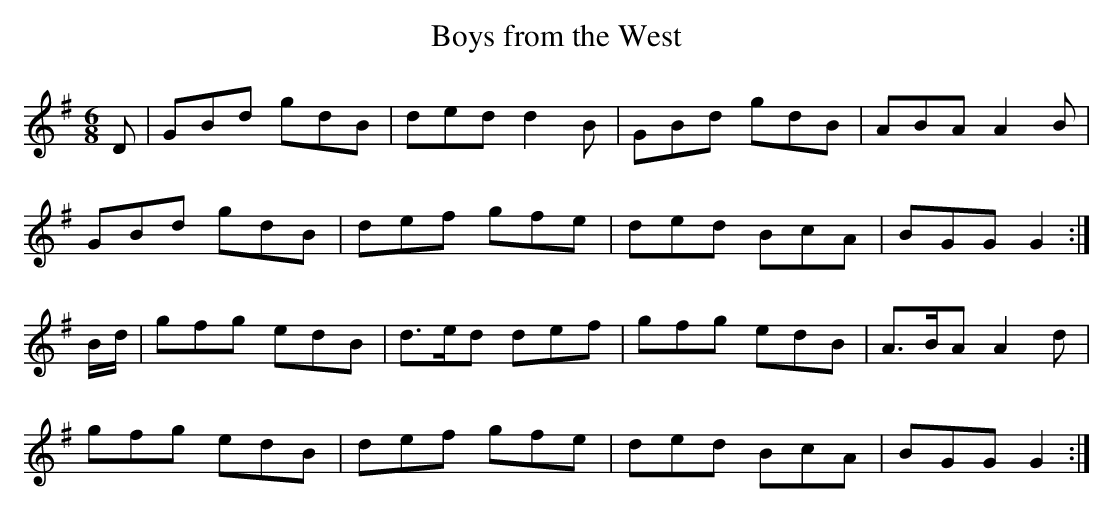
X:1
T: Boys from the West
L: 1/8
M: 6/8
K: G
D | GBd gdB | ded d2B | GBd gdB | ABA A2B |
GBd gdB | def gfe | ded BcA | BGG G2 :|
B/d/ | gfg edB | d>ed def | gfg edB | A>BA A2d |
gfg edB | def gfe | ded BcA | BGG G2 :|
